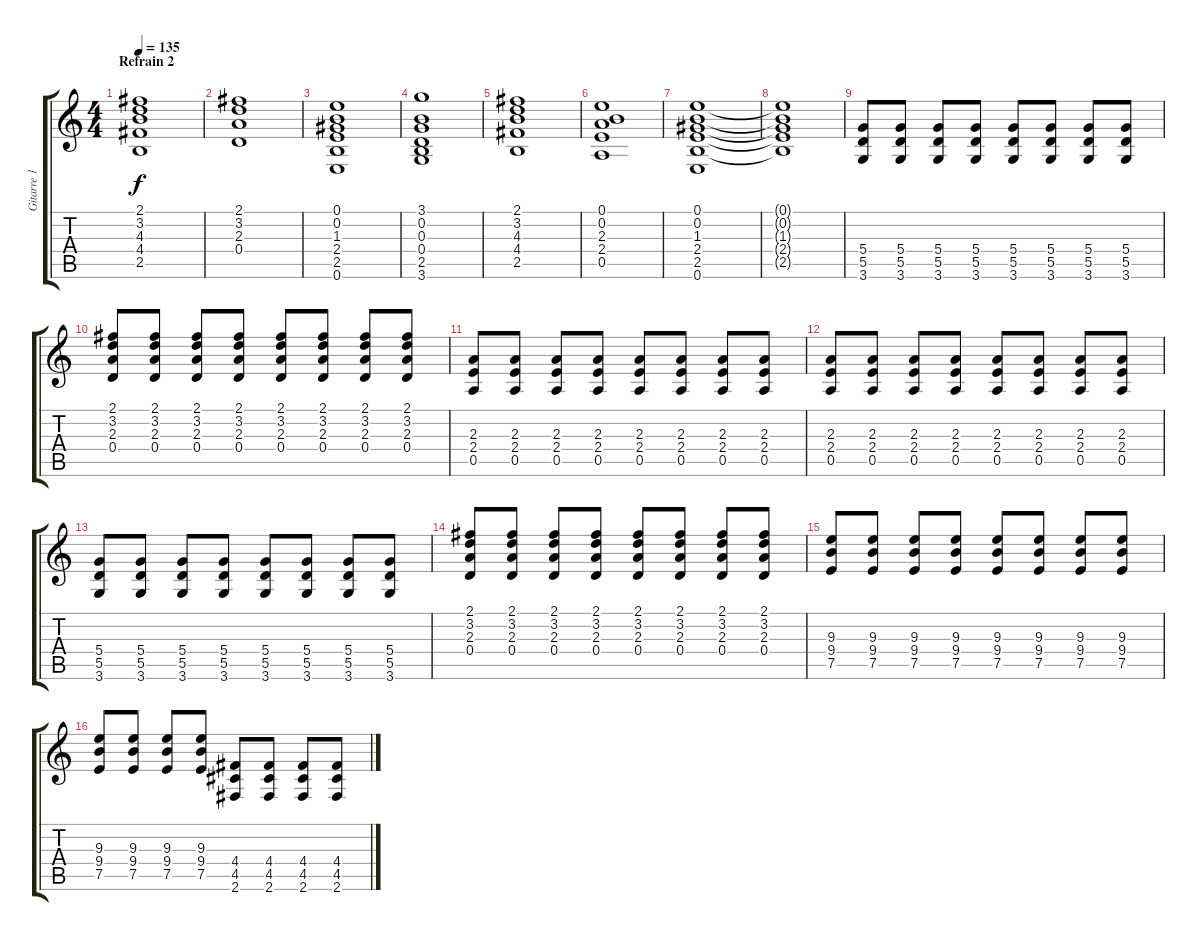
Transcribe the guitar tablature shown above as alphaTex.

\track ("Gitarre 1" "Gitarre 1") {instrument electricguitarclean}
\staff {score tabs}
\tuning (E4 B3 G3 D3 A2 E2) {hide}
\ts (4 4)
\section ("" "Refrain 2")
\tempo 135
\clef g2
\ks c
(2.1 3.2 4.3 4.4 2.5).1{dy f} |
(2.1 3.2 2.3 0.4).1 |
(0.1 0.2 1.3 2.4 2.5 0.6).1 |
(3.1 0.2 0.3 0.4 2.5 3.6).1 |
(2.1 3.2 4.3 4.4 2.5).1 |
(0.1 0.2 2.3 2.4 0.5).1 |
(0.1 0.2 1.3 2.4 2.5 0.6).1 |
(0.1{t} 0.2{t} 1.3{t} 2.4{t} 2.5{t}).1 |
(5.4 5.5 3.6).8 (5.4 5.5 3.6).8 (5.4 5.5 3.6).8 (5.4 5.5 3.6).8 (5.4 5.5 3.6).8 (5.4 5.5 3.6).8 (5.4 5.5 3.6).8 (5.4 5.5 3.6).8 |
(2.1 3.2 2.3 0.4).8 (2.1 3.2 2.3 0.4).8 (2.1 3.2 2.3 0.4).8 (2.1 3.2 2.3 0.4).8 (2.1 3.2 2.3 0.4).8 (2.1 3.2 2.3 0.4).8 (2.1 3.2 2.3 0.4).8 (2.1 3.2 2.3 0.4).8 |
(2.3 2.4 0.5).8 (2.3 2.4 0.5).8 (2.3 2.4 0.5).8 (2.3 2.4 0.5).8 (2.3 2.4 0.5).8 (2.3 2.4 0.5).8 (2.3 2.4 0.5).8 (2.3 2.4 0.5).8 |
(2.3 2.4 0.5).8 (2.3 2.4 0.5).8 (2.3 2.4 0.5).8 (2.3 2.4 0.5).8 (2.3 2.4 0.5).8 (2.3 2.4 0.5).8 (2.3 2.4 0.5).8 (2.3 2.4 0.5).8 |
(5.4 5.5 3.6).8 (5.4 5.5 3.6).8 (5.4 5.5 3.6).8 (5.4 5.5 3.6).8 (5.4 5.5 3.6).8 (5.4 5.5 3.6).8 (5.4 5.5 3.6).8 (5.4 5.5 3.6).8 |
(2.1 3.2 2.3 0.4).8 (2.1 3.2 2.3 0.4).8 (2.1 3.2 2.3 0.4).8 (2.1 3.2 2.3 0.4).8 (2.1 3.2 2.3 0.4).8 (2.1 3.2 2.3 0.4).8 (2.1 3.2 2.3 0.4).8 (2.1 3.2 2.3 0.4).8 |
(9.3 9.4 7.5).8 (9.3 9.4 7.5).8 (9.3 9.4 7.5).8 (9.3 9.4 7.5).8 (9.3 9.4 7.5).8 (9.3 9.4 7.5).8 (9.3 9.4 7.5).8 (9.3 9.4 7.5).8 |
(9.3 9.4 7.5).8 (9.3 9.4 7.5).8 (9.3 9.4 7.5).8 (9.3 9.4 7.5).8 (4.4 4.5 2.6).8 (4.4 4.5 2.6).8 (4.4 4.5 2.6).8 (4.4 4.5 2.6).8
